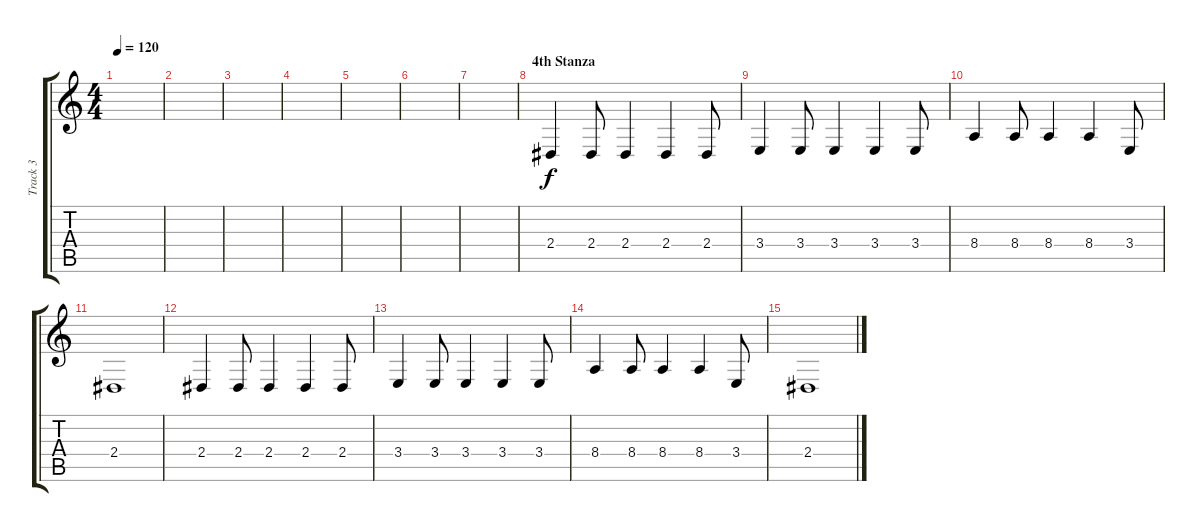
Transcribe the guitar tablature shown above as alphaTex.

\track ("Track 3" "Track 3") {instrument englishhorn}
\staff {score tabs}
\tuning (Eb4 Bb3 Gb3 Db3 Ab2 Eb2) {hide}
\ts (4 4)
\tempo 120
\clef g2
\ks c
|
|
|
|
|
|
|
\section ("" "4th Stanza")
2.4.4 2.4.8 2.4.4 2.4.4 2.4.8 |
3.4.4 3.4.8 3.4.4 3.4.4 3.4.8 |
8.4.4 8.4.8 8.4.4 8.4.4 3.4.8 |
2.4.1 |
2.4.4 2.4.8 2.4.4 2.4.4 2.4.8 |
3.4.4 3.4.8 3.4.4 3.4.4 3.4.8 |
8.4.4 8.4.8 8.4.4 8.4.4 3.4.8 |
2.4.1
